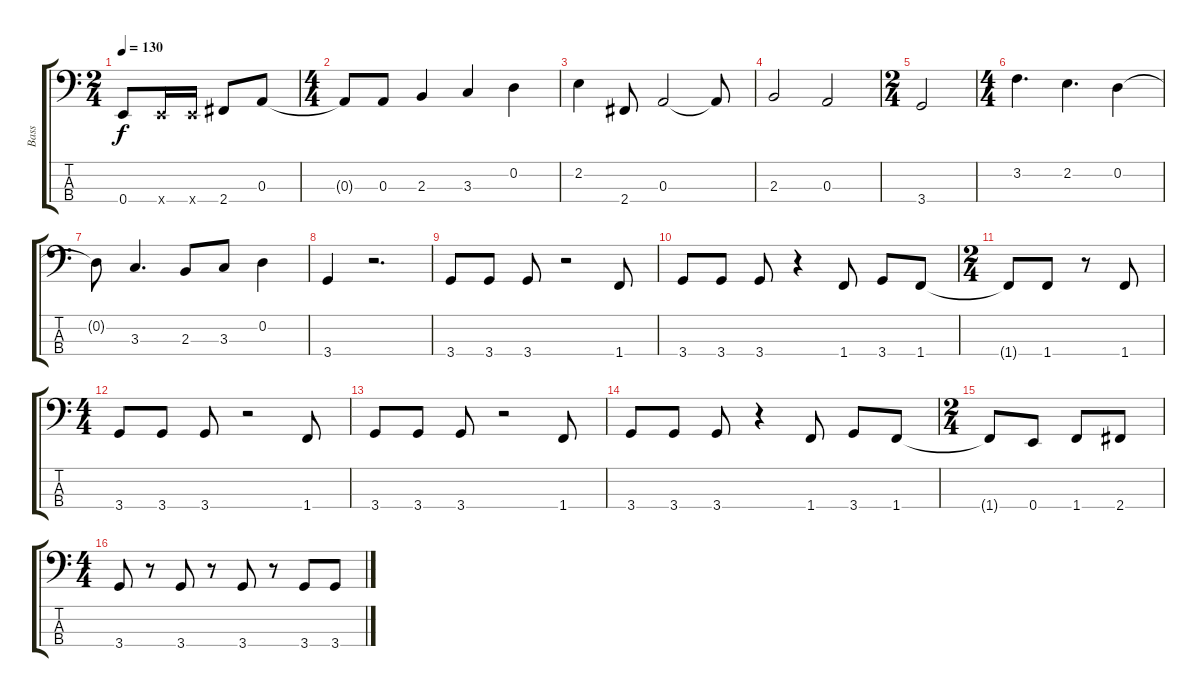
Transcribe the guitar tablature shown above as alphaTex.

\track ("Bass" "Bass") {instrument electricbassfinger}
\staff {score tabs}
\tuning (G2 D2 A1 E1) {hide}
\ts (2 4)
\tempo 130
\clef f4
\ks c
0.4.8{dy f} 0.4{x}.16 0.4{x}.16 2.4.8 0.3.8 |
\ts (4 4)
0.3{t}.8 0.3.8 2.3.4 3.3.4 0.2.4 |
2.2.4 2.4.8 0.3.2 0.3{t}.8 |
2.3.2 0.3.2 |
\ts (2 4)
3.4.2 |
\ts (4 4)
3.2.4{d} 2.2.4{d} 0.2.4 |
0.2{t}.8 3.3.4{d} 2.3.8 3.3.8 0.2.4 |
3.4.4 r.2{d} |
3.4.8 3.4.8 3.4.8 r.2 1.4.8 |
3.4.8 3.4.8 3.4.8 r.4 1.4.8 3.4.8 1.4.8 |
\ts (2 4)
1.4{t}.8 1.4.8 r.8 1.4.8 |
\ts (4 4)
3.4.8 3.4.8 3.4.8 r.2 1.4.8 |
3.4.8 3.4.8 3.4.8 r.2 1.4.8 |
3.4.8 3.4.8 3.4.8 r.4 1.4.8 3.4.8 1.4.8 |
\ts (2 4)
1.4{t}.8 0.4.8 1.4.8 2.4.8 |
\ts (4 4)
3.4.8 r.8 3.4.8 r.8 3.4.8 r.8 3.4.8 3.4.8
